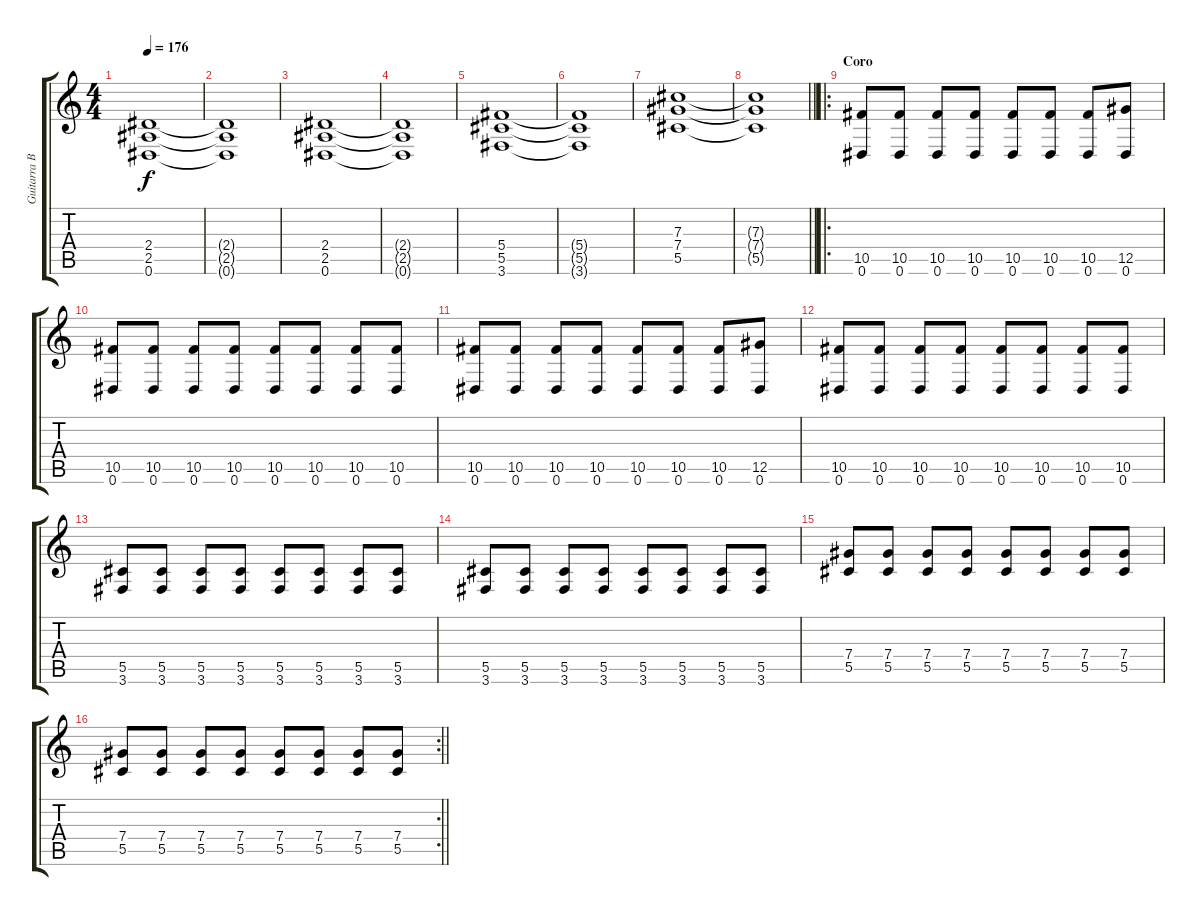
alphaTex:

\track ("Guitarra Base" "Guitarra B") {instrument electricguitarjazz}
\staff {score tabs}
\tuning (Eb4 Bb3 Gb3 Db3 Ab2 Eb2) {hide}
\ts (4 4)
\tempo 176
\clef g2
\ks c
(2.4 2.5 0.6).1{dy f} |
(2.4{t} 2.5{t} 0.6{t}).1 |
(2.4 2.5 0.6).1 |
(2.4{t} 2.5{t} 0.6{t}).1 |
(5.4 5.5 3.6).1 |
(5.4{t} 5.5{t} 3.6{t}).1 |
(7.3 7.4 5.5).1 |
\barLineRight lightlight
(7.3{t} 7.4{t} 5.5{t}).1 |
\ro
\section ("" "Coro")
(10.5 0.6).8{instrument electricguitarjazz} (10.5 0.6).8 (10.5 0.6).8 (10.5 0.6).8 (10.5 0.6).8 (10.5 0.6).8 (10.5 0.6).8 (12.5 0.6).8 |
(10.5 0.6).8 (10.5 0.6).8 (10.5 0.6).8 (10.5 0.6).8 (10.5 0.6).8 (10.5 0.6).8 (10.5 0.6).8 (10.5 0.6).8 |
(10.5 0.6).8 (10.5 0.6).8 (10.5 0.6).8 (10.5 0.6).8 (10.5 0.6).8 (10.5 0.6).8 (10.5 0.6).8 (12.5 0.6).8 |
(10.5 0.6).8 (10.5 0.6).8 (10.5 0.6).8 (10.5 0.6).8 (10.5 0.6).8 (10.5 0.6).8 (10.5 0.6).8 (10.5 0.6).8 |
(5.5 3.6).8 (5.5 3.6).8 (5.5 3.6).8 (5.5 3.6).8 (5.5 3.6).8 (5.5 3.6).8 (5.5 3.6).8 (5.5 3.6).8 |
(5.5 3.6).8 (5.5 3.6).8 (5.5 3.6).8 (5.5 3.6).8 (5.5 3.6).8 (5.5 3.6).8 (5.5 3.6).8 (5.5 3.6).8 |
(7.4 5.5).8 (7.4 5.5).8 (7.4 5.5).8 (7.4 5.5).8 (7.4 5.5).8 (7.4 5.5).8 (7.4 5.5).8 (7.4 5.5).8 |
\rc 2
\barLineRight lightlight
(7.4 5.5).8 (7.4 5.5).8 (7.4 5.5).8 (7.4 5.5).8 (7.4 5.5).8 (7.4 5.5).8 (7.4 5.5).8 (7.4 5.5).8
